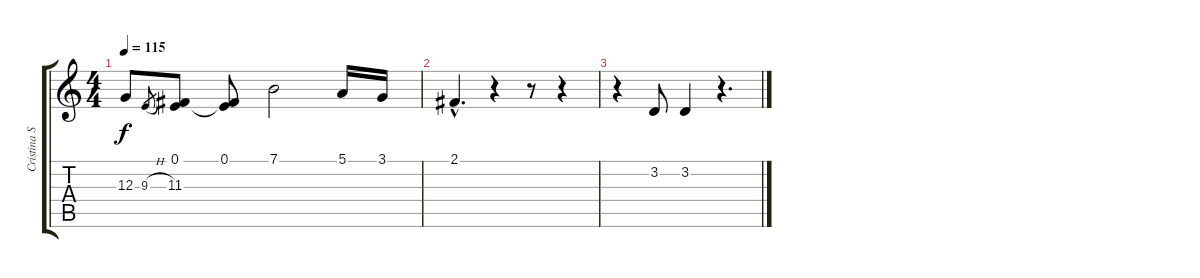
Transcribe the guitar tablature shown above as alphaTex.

\track ("Cristina Scabbia / Andrea Ferro" "Cristina S") {instrument lead2sawtooth}
\staff {score tabs}
\tuning (E4 B3 G3 D3 A2 E2) {hide}
\ts (4 4)
\tempo 115
\clef g2
\ks c
12.3{t}.8{dy f} 9.3{h}.8{gr} (0.1 11.3).8 (0.1 11.3{t}).8 7.1.2 5.1.16 3.1.16 |
2.1{hac}.4{d} r.4 r.8 r.4 |
r.4 3.2.8 3.2.4 r.4{d}
